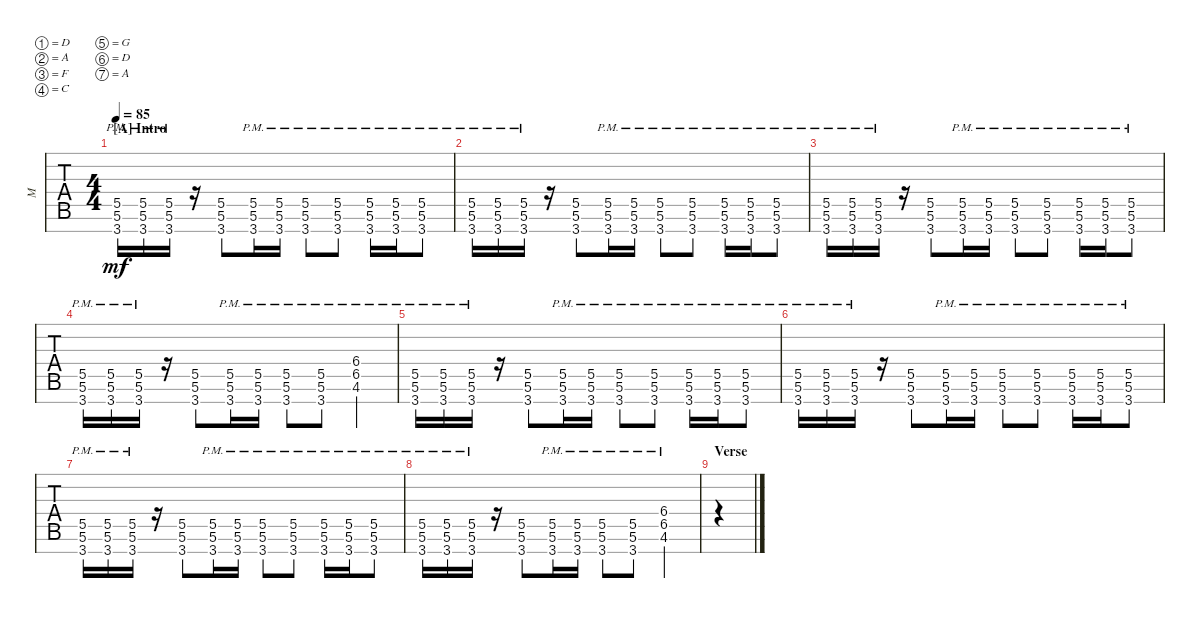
\defaultSystemsLayout 4
\bracketExtendMode groupsimilarinstruments
\otherSystemsTrackNameOrientation horizontal
\track ("Guitar - 2" "M") {solo instrument distortionguitar}
\staff {tabs}
\tuning (D4 A3 F3 C3 G2 D2 A1)
\ts (4 4)
\section ("A" "Intro")
\scale
1.1252
\tempo 85
\accidentals auto
\clef g2
\ottava regular
\simile none
\scale
1.06179
\ks bb
(3.7{pm acc forcenatural} 5.6{pm acc forcenatural} 5.5{pm acc forcenatural}).16{dy mf instrument distortionguitar} (3.7{pm acc forcenatural} 5.6{pm acc forcenatural} 5.5{pm acc forcenatural}).16 (3.7{pm acc forcenatural} 5.6{pm acc forcenatural} 5.5{pm acc forcenatural}).16 r.16 (3.7{acc forcenatural} 5.6{acc forcenatural} 5.5{acc forcenatural}).8 (3.7{pm acc forcenatural} 5.6{pm acc forcenatural} 5.5{pm acc forcenatural}).16 (3.7{pm acc forcenatural} 5.6{pm acc forcenatural} 5.5{pm acc forcenatural}).16 (3.7{pm acc forcenatural} 5.6{pm acc forcenatural} 5.5{pm acc forcenatural}).8 (3.7{pm acc forcenatural} 5.6{pm acc forcenatural} 5.5{pm acc forcenatural}).8 (3.7{pm acc forcenatural} 5.6{pm acc forcenatural} 5.5{pm acc forcenatural}).16 (3.7{pm acc forcenatural} 5.6{pm acc forcenatural} 5.5{pm acc forcenatural}).16 (3.7{pm acc forcenatural} 5.6{pm acc forcenatural} 5.5{pm acc forcenatural}).8 |
\scale
0.958265
\scale
0.938209 (3.7{pm acc forcenatural} 5.6{pm acc forcenatural} 5.5{pm acc forcenatural}).16 (3.7{pm acc forcenatural} 5.6{pm acc forcenatural} 5.5{pm acc forcenatural}).16 (3.7{pm acc forcenatural} 5.6{pm acc forcenatural} 5.5{pm acc forcenatural}).16 r.16 (3.7{acc forcenatural} 5.6{acc forcenatural} 5.5{acc forcenatural}).8 (3.7{pm acc forcenatural} 5.6{pm acc forcenatural} 5.5{pm acc forcenatural}).16 (3.7{pm acc forcenatural} 5.6{pm acc forcenatural} 5.5{pm acc forcenatural}).16 (3.7{pm acc forcenatural} 5.6{pm acc forcenatural} 5.5{pm acc forcenatural}).8 (3.7{pm acc forcenatural} 5.6{pm acc forcenatural} 5.5{pm acc forcenatural}).8 (3.7{pm acc forcenatural} 5.6{pm acc forcenatural} 5.5{pm acc forcenatural}).16 (3.7{pm acc forcenatural} 5.6{pm acc forcenatural} 5.5{pm acc forcenatural}).16 (3.7{pm acc forcenatural} 5.6{pm acc forcenatural} 5.5{pm acc forcenatural}).8 |
\scale
0.958265
\scale
1.03909 (3.7{pm acc forcenatural} 5.6{pm acc forcenatural} 5.5{pm acc forcenatural}).16 (3.7{pm acc forcenatural} 5.6{pm acc forcenatural} 5.5{pm acc forcenatural}).16 (3.7{pm acc forcenatural} 5.6{pm acc forcenatural} 5.5{pm acc forcenatural}).16 r.16 (3.7{acc forcenatural} 5.6{acc forcenatural} 5.5{acc forcenatural}).8 (3.7{pm acc forcenatural} 5.6{pm acc forcenatural} 5.5{pm acc forcenatural}).16 (3.7{pm acc forcenatural} 5.6{pm acc forcenatural} 5.5{pm acc forcenatural}).16 (3.7{pm acc forcenatural} 5.6{pm acc forcenatural} 5.5{pm acc forcenatural}).8 (3.7{pm acc forcenatural} 5.6{pm acc forcenatural} 5.5{pm acc forcenatural}).8 (3.7{pm acc forcenatural} 5.6{pm acc forcenatural} 5.5{pm acc forcenatural}).16 (3.7{pm acc forcenatural} 5.6{pm acc forcenatural} 5.5{pm acc forcenatural}).16 (3.7{pm acc forcenatural} 5.6{pm acc forcenatural} 5.5{pm acc forcenatural}).8 |
\scale
0.958265
\scale
0.960908 (3.7{pm acc forcenatural} 5.6{pm acc forcenatural} 5.5{pm acc forcenatural}).16 (3.7{pm acc forcenatural} 5.6{pm acc forcenatural} 5.5{pm acc forcenatural}).16 (3.7{pm acc forcenatural} 5.6{pm acc forcenatural} 5.5{pm acc forcenatural}).16 r.16 (3.7{acc forcenatural} 5.6{acc forcenatural} 5.5{acc forcenatural}).8 (3.7{pm acc forcenatural} 5.6{pm acc forcenatural} 5.5{pm acc forcenatural}).16 (3.7{pm acc forcenatural} 5.6{pm acc forcenatural} 5.5{pm acc forcenatural}).16 (3.7{pm acc forcenatural} 5.6{pm acc forcenatural} 5.5{pm acc forcenatural}).8 (3.7{pm acc forcenatural} 5.6{pm acc forcenatural} 5.5{pm acc forcenatural}).8 (4.6{pm acc b} 6.5{pm acc b} 6.4{acc b}).4 |
\scale
1.06495
\scale
1.03909 (3.7{pm acc forcenatural} 5.6{pm acc forcenatural} 5.5{pm acc forcenatural}).16 (3.7{pm acc forcenatural} 5.6{pm acc forcenatural} 5.5{pm acc forcenatural}).16 (3.7{pm acc forcenatural} 5.6{pm acc forcenatural} 5.5{pm acc forcenatural}).16 r.16 (3.7{acc forcenatural} 5.6{acc forcenatural} 5.5{acc forcenatural}).8 (3.7{pm acc forcenatural} 5.6{pm acc forcenatural} 5.5{pm acc forcenatural}).16 (3.7{pm acc forcenatural} 5.6{pm acc forcenatural} 5.5{pm acc forcenatural}).16 (3.7{pm acc forcenatural} 5.6{pm acc forcenatural} 5.5{pm acc forcenatural}).8 (3.7{pm acc forcenatural} 5.6{pm acc forcenatural} 5.5{pm acc forcenatural}).8 (3.7{pm acc forcenatural} 5.6{pm acc forcenatural} 5.5{pm acc forcenatural}).16 (3.7{pm acc forcenatural} 5.6{pm acc forcenatural} 5.5{pm acc forcenatural}).16 (3.7{pm acc forcenatural} 5.6{pm acc forcenatural} 5.5{pm acc forcenatural}).8 |
\scale
0.972111
\scale
0.960908 (3.7{pm acc forcenatural} 5.6{pm acc forcenatural} 5.5{pm acc forcenatural}).16 (3.7{pm acc forcenatural} 5.6{pm acc forcenatural} 5.5{pm acc forcenatural}).16 (3.7{pm acc forcenatural} 5.6{pm acc forcenatural} 5.5{pm acc forcenatural}).16 r.16 (3.7{acc forcenatural} 5.6{acc forcenatural} 5.5{acc forcenatural}).8 (3.7{pm acc forcenatural} 5.6{pm acc forcenatural} 5.5{pm acc forcenatural}).16 (3.7{pm acc forcenatural} 5.6{pm acc forcenatural} 5.5{pm acc forcenatural}).16 (3.7{pm acc forcenatural} 5.6{pm acc forcenatural} 5.5{pm acc forcenatural}).8 (3.7{pm acc forcenatural} 5.6{pm acc forcenatural} 5.5{pm acc forcenatural}).8 (3.7{pm acc forcenatural} 5.6{pm acc forcenatural} 5.5{pm acc forcenatural}).16 (3.7{pm acc forcenatural} 5.6{pm acc forcenatural} 5.5{pm acc forcenatural}).16 (3.7{pm acc forcenatural} 5.6{pm acc forcenatural} 5.5{pm acc forcenatural}).8 |
\scale
0.972111
\scale
1.03909 (3.7{pm acc forcenatural} 5.6{pm acc forcenatural} 5.5{pm acc forcenatural}).16 (3.7{pm acc forcenatural} 5.6{pm acc forcenatural} 5.5{pm acc forcenatural}).16 (3.7{pm acc forcenatural} 5.6{pm acc forcenatural} 5.5{pm acc forcenatural}).16 r.16 (3.7{acc forcenatural} 5.6{acc forcenatural} 5.5{acc forcenatural}).8 (3.7{pm acc forcenatural} 5.6{pm acc forcenatural} 5.5{pm acc forcenatural}).16 (3.7{pm acc forcenatural} 5.6{pm acc forcenatural} 5.5{pm acc forcenatural}).16 (3.7{pm acc forcenatural} 5.6{pm acc forcenatural} 5.5{pm acc forcenatural}).8 (3.7{pm acc forcenatural} 5.6{pm acc forcenatural} 5.5{pm acc forcenatural}).8 (3.7{pm acc forcenatural} 5.6{pm acc forcenatural} 5.5{pm acc forcenatural}).16 (3.7{pm acc forcenatural} 5.6{pm acc forcenatural} 5.5{pm acc forcenatural}).16 (3.7{pm acc forcenatural} 5.6{pm acc forcenatural} 5.5{pm acc forcenatural}).8 |
\scale
0.990827
\scale
0.960908 (3.7{pm acc forcenatural} 5.6{pm acc forcenatural} 5.5{pm acc forcenatural}).16 (3.7{pm acc forcenatural} 5.6{pm acc forcenatural} 5.5{pm acc forcenatural}).16 (3.7{pm acc forcenatural} 5.6{pm acc forcenatural} 5.5{pm acc forcenatural}).16 r.16 (3.7{acc forcenatural} 5.6{acc forcenatural} 5.5{acc forcenatural}).8 (3.7{pm acc forcenatural} 5.6{pm acc forcenatural} 5.5{pm acc forcenatural}).16 (3.7{pm acc forcenatural} 5.6{pm acc forcenatural} 5.5{pm acc forcenatural}).16 (3.7{pm acc forcenatural} 5.6{pm acc forcenatural} 5.5{pm acc forcenatural}).8 (3.7{pm acc forcenatural} 5.6{pm acc forcenatural} 5.5{pm acc forcenatural}).8 (4.6{pm acc b} 6.5{pm acc b} 6.4{acc b}).4 |
\section ("" "Verse")
\scale
1.06963
\scale
1.03909 |
\scale
0.97679
\scale
0.960908 |
\scale
0.97679
\scale
1.03909 |
\scale
0.97679
\scale
0.960908 |
\scale
1.06495
\scale
1.03909 |
\scale
0.972111
\scale
0.960908 |
\scale
0.972111
\scale
1.03909 |
\scale
0.990827
\scale
0.960908
